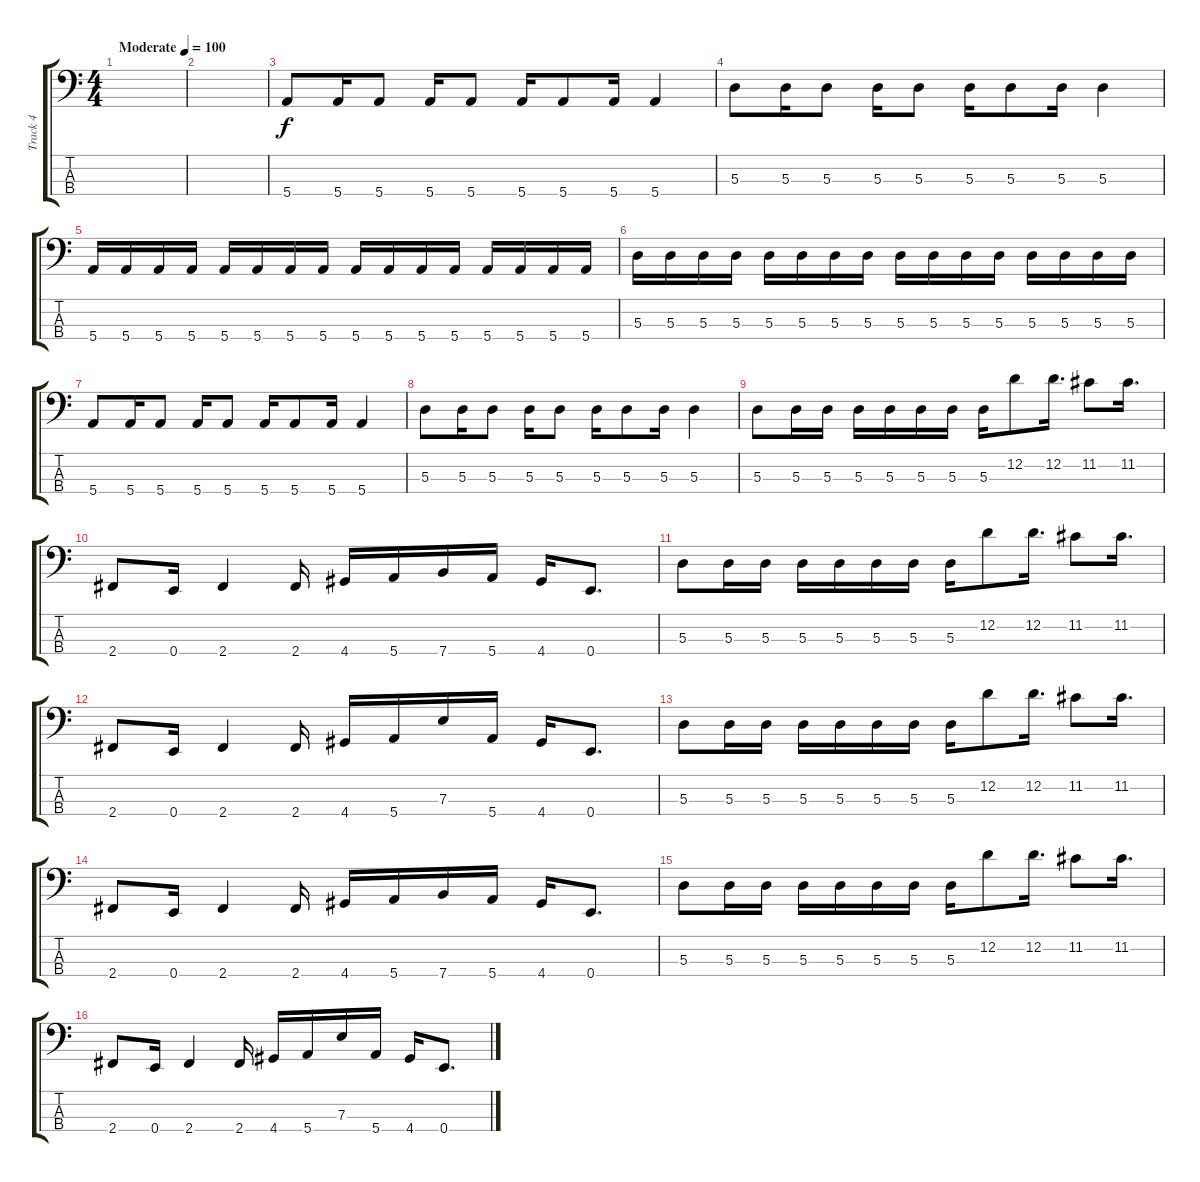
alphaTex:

\track ("Track 4" "Track 4") {instrument electricbassfinger}
\staff {score tabs}
\tuning (G2 D2 A1 E1) {hide}
\ts (4 4)
\tempo (100 "Moderate")
\clef f4
\ks c
|
|
5.4.8 5.4.16 5.4.8 5.4.16 5.4.8 5.4.16 5.4.8 5.4.16 5.4.4 |
5.3.8 5.3.16 5.3.8 5.3.16 5.3.8 5.3.16 5.3.8 5.3.16 5.3.4 |
5.4.16 5.4.16 5.4.16 5.4.16 5.4.16 5.4.16 5.4.16 5.4.16 5.4.16 5.4.16 5.4.16 5.4.16 5.4.16 5.4.16 5.4.16 5.4.16 |
5.3.16 5.3.16 5.3.16 5.3.16 5.3.16 5.3.16 5.3.16 5.3.16 5.3.16 5.3.16 5.3.16 5.3.16 5.3.16 5.3.16 5.3.16 5.3.16 |
5.4.8 5.4.16 5.4.8 5.4.16 5.4.8 5.4.16 5.4.8 5.4.16 5.4.4 |
5.3.8 5.3.16 5.3.8 5.3.16 5.3.8 5.3.16 5.3.8 5.3.16 5.3.4 |
5.3.8 5.3.16 5.3.16 5.3.16 5.3.16 5.3.16 5.3.16 5.3.16 12.2.8 12.2.16{d} 11.2.8 11.2.16{d} |
2.4.8 0.4.16 2.4.4 2.4.16 4.4.16 5.4.16 7.4.16 5.4.16 4.4.16 0.4.8{d} |
5.3.8 5.3.16 5.3.16 5.3.16 5.3.16 5.3.16 5.3.16 5.3.16 12.2.8 12.2.16{d} 11.2.8 11.2.16{d} |
2.4.8 0.4.16 2.4.4 2.4.16 4.4.16 5.4.16 7.3.16 5.4.16 4.4.16 0.4.8{d} |
5.3.8 5.3.16 5.3.16 5.3.16 5.3.16 5.3.16 5.3.16 5.3.16 12.2.8 12.2.16{d} 11.2.8 11.2.16{d} |
2.4.8 0.4.16 2.4.4 2.4.16 4.4.16 5.4.16 7.4.16 5.4.16 4.4.16 0.4.8{d} |
5.3.8 5.3.16 5.3.16 5.3.16 5.3.16 5.3.16 5.3.16 5.3.16 12.2.8 12.2.16{d} 11.2.8 11.2.16{d} |
2.4.8 0.4.16 2.4.4 2.4.16 4.4.16 5.4.16 7.3.16 5.4.16 4.4.16 0.4.8{d}
